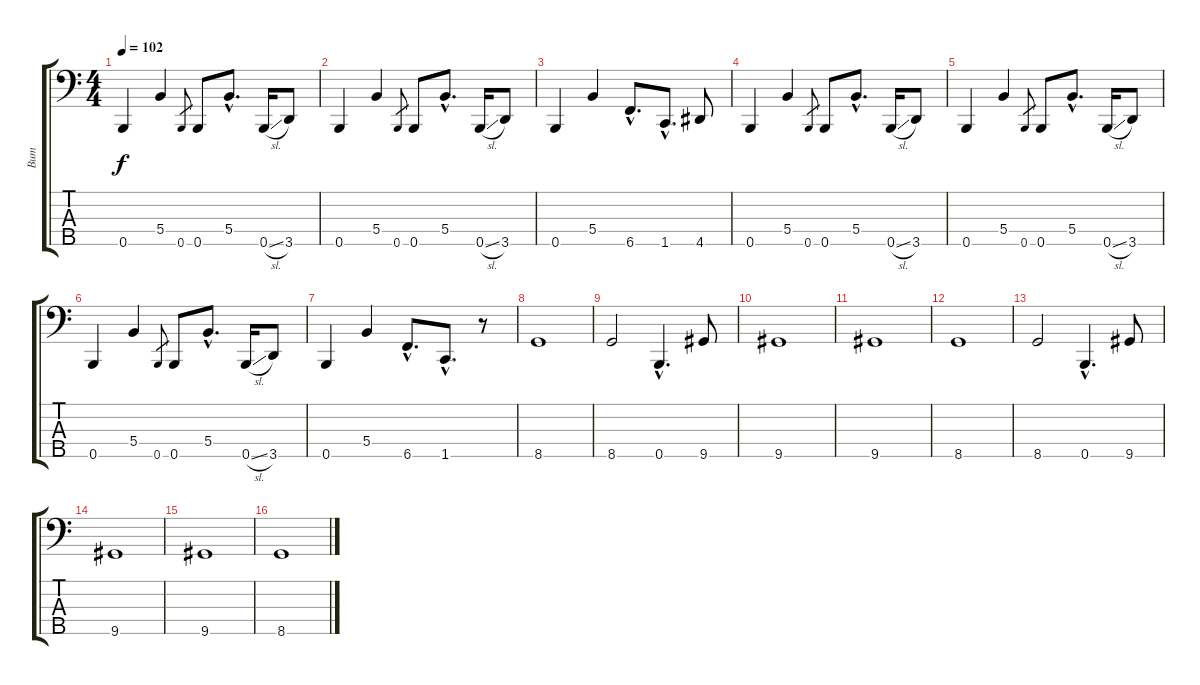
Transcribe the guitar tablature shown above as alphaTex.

\track ("Вит" "Вит") {instrument electricbassfinger}
\staff {score tabs}
\tuning (A2 E2 B1 Gb1 B0) {hide}
\ts (4 4)
\tempo 102
\clef f4
\ks c
0.5.4{dy f} 5.4.4 0.5.8{gr} 0.5.8 5.4{hac}.8{d} 0.5{sl}.16 3.5.8 |
0.5.4 5.4.4 0.5.8{gr} 0.5.8 5.4{hac}.8{d} 0.5{sl}.16 3.5.8 |
0.5.4 5.4.4 6.5{hac}.8{d} 1.5{hac}.8{d} 4.5.8 |
0.5.4 5.4.4 0.5.8{gr} 0.5.8 5.4{hac}.8{d} 0.5{sl}.16 3.5.8 |
0.5.4 5.4.4 0.5.8{gr} 0.5.8 5.4{hac}.8{d} 0.5{sl}.16 3.5.8 |
0.5.4 5.4.4 0.5.8{gr} 0.5.8 5.4{hac}.8{d} 0.5{sl}.16 3.5.8 |
0.5.4 5.4.4 6.5{hac}.8{d} 1.5{hac}.8{d} r.8 |
8.5.1 |
8.5.2 0.5{hac}.4{d} 9.5.8 |
9.5.1 |
9.5.1 |
8.5.1 |
8.5.2 0.5{hac}.4{d} 9.5.8 |
9.5.1 |
9.5.1 |
8.5.1
